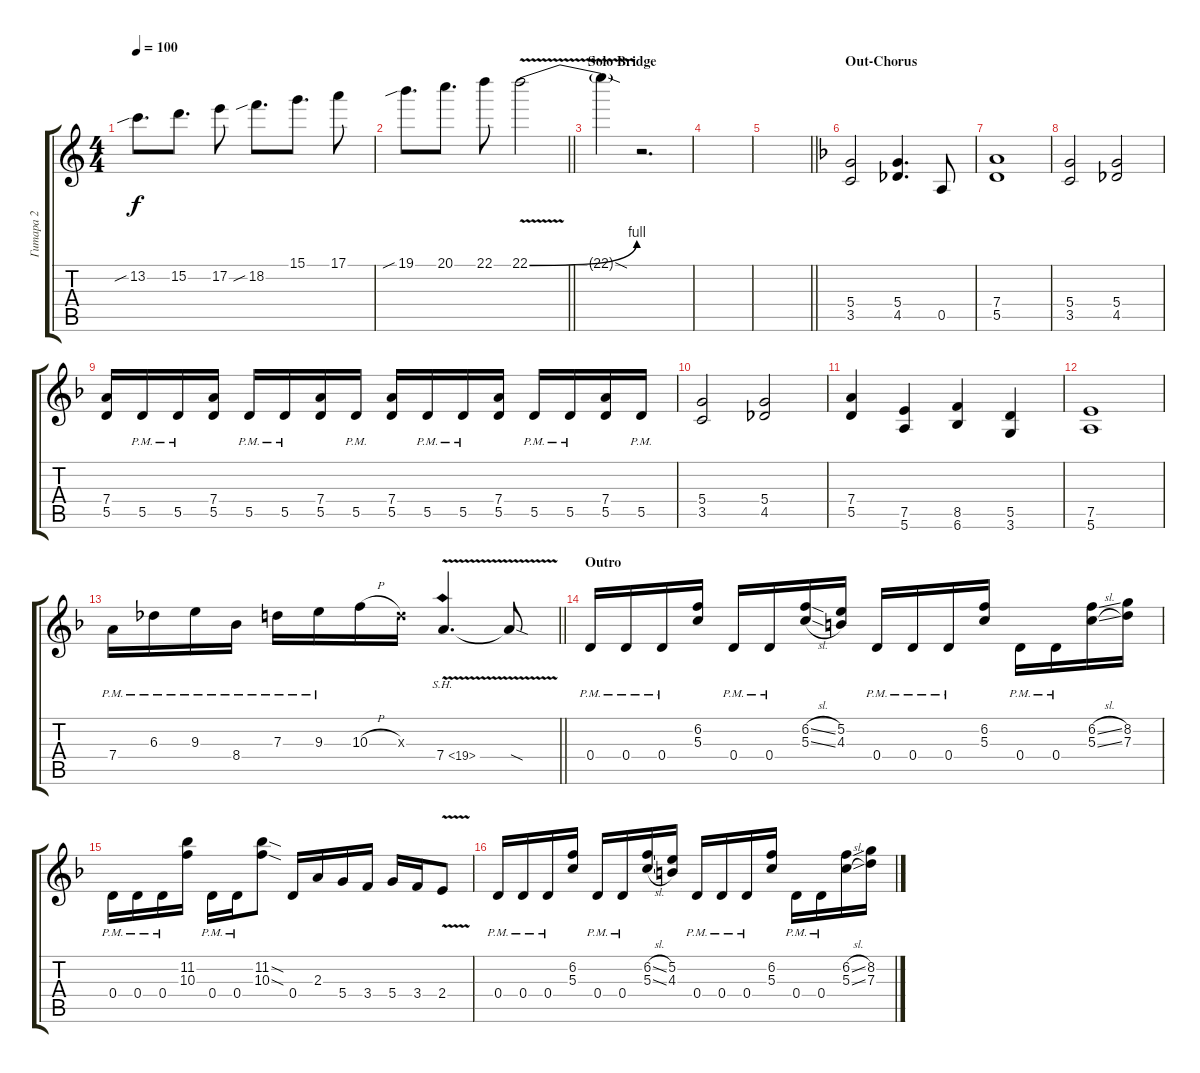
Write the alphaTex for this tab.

\track ("Гитара 2" "Гитара 2") {instrument distortionguitar}
\staff {score tabs}
\tuning (E4 B3 G3 D3 A2 E2) {hide}
\ts (4 4)
\tempo 100
\clef g2
\ks aminor
13.2{sib}.8{d dy f} 15.2.8{d} 17.2.8 18.2{sib}.8{d} 15.1.8{d} 17.1.8 |
\barLineRight lightlight
19.1{sib}.8{d} 20.1.8{d} 22.1.8 22.1{be (bend 0 0 60 4) v}.2 |
\section ("" "Solo Bridge")
22.1{sod t}.4 r.2{d} |
|
\barLineRight lightlight
|
\section ("" "Out-Chorus")
\ks dminor
(5.4 3.5).2{volume 8 instrument distortionguitar} (5.4 4.5).4{d} 0.5.8 |
(7.4 5.5).1 |
(5.4 3.5).2 (5.4 4.5).2 |
(7.4 5.5).16 5.5{pm}.16 5.5{pm}.16 (7.4 5.5).16 5.5{pm}.16 5.5{pm}.16 (7.4 5.5).16 5.5{pm}.16 (7.4 5.5).16 5.5{pm}.16 5.5{pm}.16 (7.4 5.5).16 5.5{pm}.16 5.5{pm}.16 (7.4 5.5).16 5.5{pm}.16 |
(5.4 3.5).2 (5.4 4.5).2 |
(7.4 5.5).4 (7.5 5.6).4 (8.5 6.6).4 (5.5 3.6).4 |
(7.5 5.6).1 |
\barLineRight lightlight
7.4{pm}.16 6.3{pm}.16 9.3{pm}.16 8.4{pm}.16 7.3{pm}.16 9.3{pm}.16 10.3{h}.16 7.3{x}.16 7.4{sh 12 v}.4{d} 7.4{sod t}.8 |
\section ("" "Outro")
0.4{pm}.16 0.4{pm}.16 0.4{pm}.16 (6.2 5.3).16 0.4{pm}.16 0.4{pm}.16 (6.2{sl} 5.3{sl}).16 (5.2 4.3).16 0.4{pm}.16 0.4{pm}.16 0.4{pm}.16 (6.2 5.3).16 0.4{pm}.16 0.4{pm}.16 (6.2{sl} 5.3{sl}).16 (8.2 7.3).16 |
0.4{pm}.16 0.4{pm}.16 0.4{pm}.16 (11.2 10.3).16 0.4{pm}.16 0.4{pm}.16 (11.2{sod} 10.3{sod}).8 0.4.16 2.3.16 5.4.16 3.4.16 5.4.16 3.4.16 2.4{v}.8 |
0.4{pm}.16 0.4{pm}.16 0.4{pm}.16 (6.2 5.3).16 0.4{pm}.16 0.4{pm}.16 (6.2{sl} 5.3{sl}).16 (5.2 4.3).16 0.4{pm}.16 0.4{pm}.16 0.4{pm}.16 (6.2 5.3).16 0.4{pm}.16 0.4{pm}.16 (6.2{sl} 5.3{sl}).16 (8.2 7.3).16
